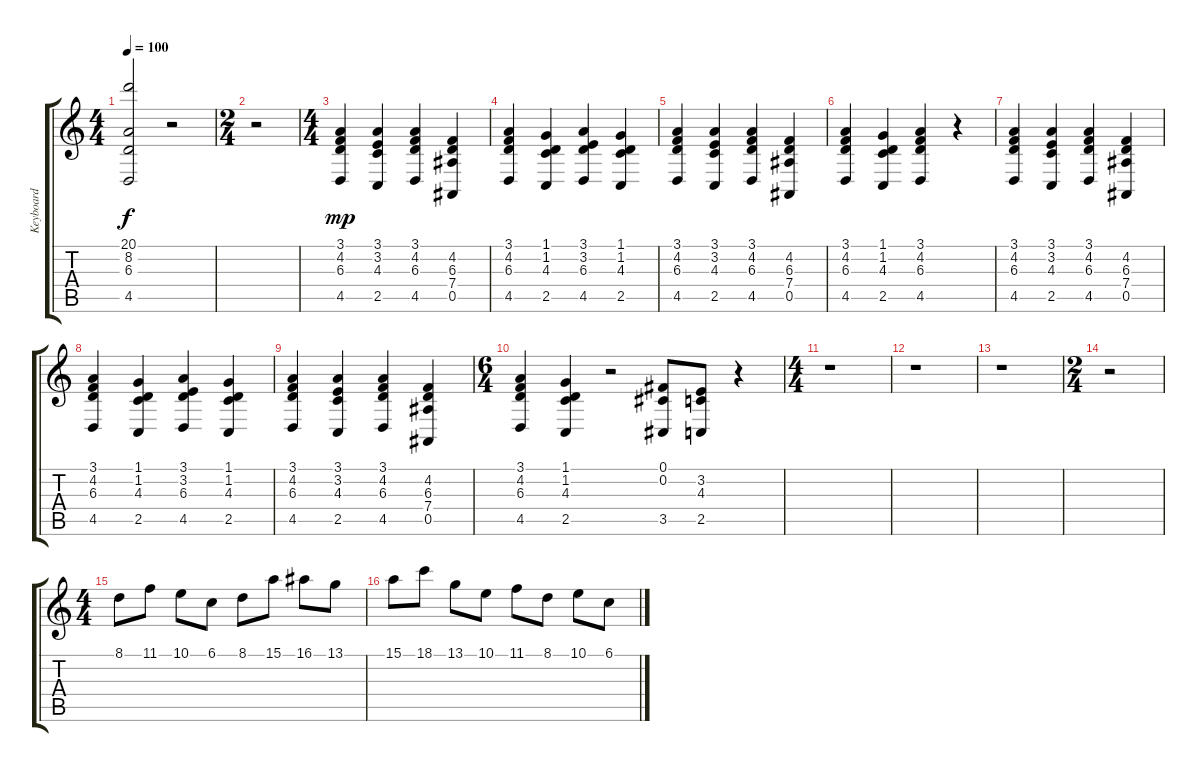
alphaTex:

\track ("Keyboard" "Keyboard") {instrument lead1square}
\staff {score tabs}
\tuning (Gb4 Db4 Ab3 Eb3 Bb2 F2) {hide}
\ts (4 4)
\tempo 100
\clef g2
\ks c
(20.1{t} 8.2{t} 6.3{t} 4.5{t}).2{dy f} r.2 |
\ts (2 4)
r.2 |
\ts (4 4)
(3.1 4.2 6.3 4.5).4{dy mp} (3.1 3.2 4.3 2.5).4 (3.1 4.2 6.3 4.5).4 (4.2 6.3 7.4 0.5).4 |
(3.1 4.2 6.3 4.5).4 (1.1 1.2 4.3 2.5).4 (3.1 3.2 6.3 4.5).4 (1.1 1.2 4.3 2.5).4 |
(3.1 4.2 6.3 4.5).4 (3.1 3.2 4.3 2.5).4 (3.1 4.2 6.3 4.5).4 (4.2 6.3 7.4 0.5).4 |
(3.1 4.2 6.3 4.5).4 (1.1 1.2 4.3 2.5).4 (3.1 4.2 6.3 4.5).4 r.4 |
(3.1 4.2 6.3 4.5).4 (3.1 3.2 4.3 2.5).4 (3.1 4.2 6.3 4.5).4 (4.2 6.3 7.4 0.5).4 |
(3.1 4.2 6.3 4.5).4 (1.1 1.2 4.3 2.5).4 (3.1 3.2 6.3 4.5).4 (1.1 1.2 4.3 2.5).4 |
(3.1 4.2 6.3 4.5).4 (3.1 3.2 4.3 2.5).4 (3.1 4.2 6.3 4.5).4 (4.2 6.3 7.4 0.5).4 |
\ts (6 4)
(3.1 4.2 6.3 4.5).4 (1.1 1.2 4.3 2.5).4 r.2 (0.1 0.2 3.5).8 (3.2 4.3 2.5).8 r.4 |
\ts (4 4)
r.1 |
r.1 |
r.1 |
\ts (2 4)
r.2 |
\ts (4 4)
8.1.8 11.1.8 10.1.8 6.1.8 8.1.8 15.1.8 16.1.8 13.1.8 |
15.1.8 18.1.8 13.1.8 10.1.8 11.1.8 8.1.8 10.1.8 6.1.8
